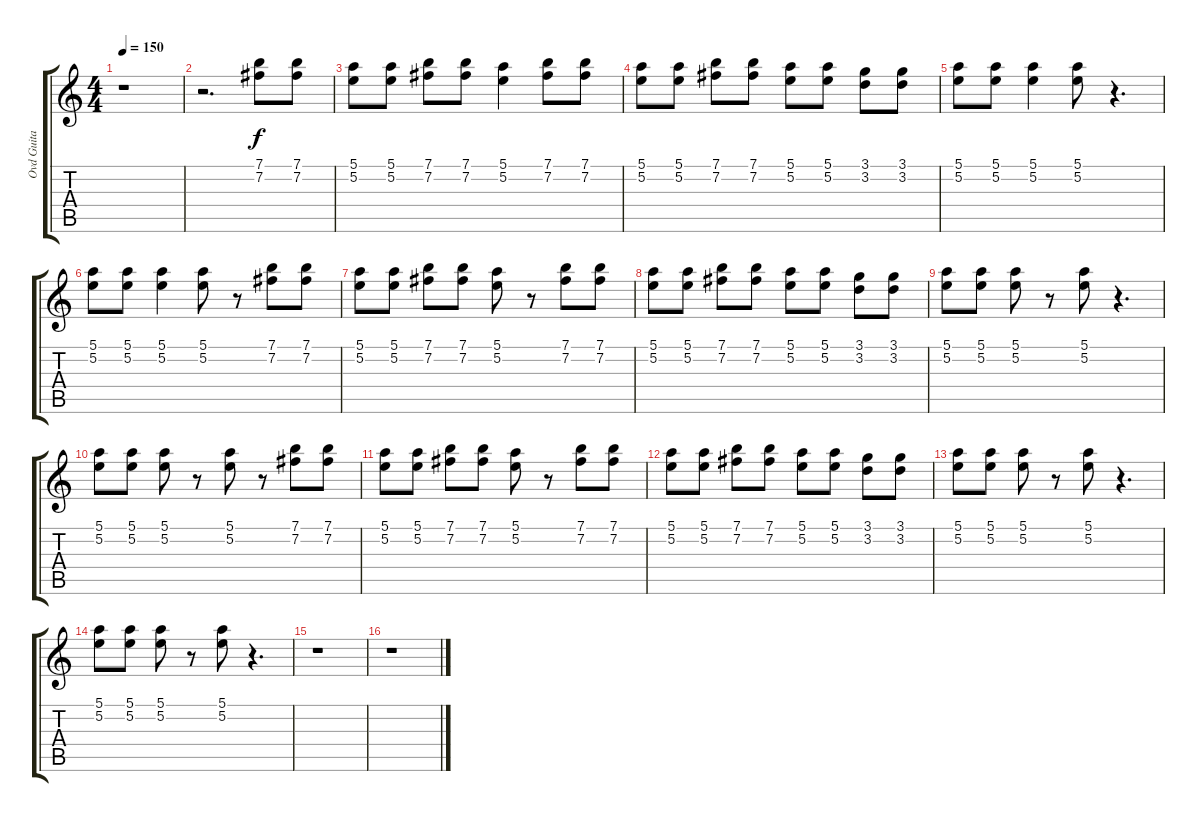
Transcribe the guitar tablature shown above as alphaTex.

\track ("Ovd Guita" "Ovd Guita") {instrument electricguitarclean}
\staff {score tabs}
\tuning (E4 B3 G3 D3 A2 E2) {hide}
\ts (4 4)
\tempo 150
\clef g2
\ks c
r.1{dy f instrument electricguitarclean} |
r.2{d} (7.1 7.2).8 (7.1 7.2).8 |
(5.1 5.2).8 (5.1 5.2).8 (7.1 7.2).8 (7.1 7.2).8 (5.1 5.2).4 (7.1 7.2).8 (7.1 7.2).8 |
(5.1 5.2).8 (5.1 5.2).8 (7.1 7.2).8 (7.1 7.2).8 (5.1 5.2).8 (5.1 5.2).8 (3.1 3.2).8 (3.1 3.2).8 |
(5.1 5.2).8 (5.1 5.2).8 (5.1 5.2).4 (5.1 5.2).8 r.4{d} |
(5.1 5.2).8 (5.1 5.2).8 (5.1 5.2).4 (5.1 5.2).8 r.8 (7.1 7.2).8 (7.1 7.2).8 |
(5.1 5.2).8 (5.1 5.2).8 (7.1 7.2).8 (7.1 7.2).8 (5.1 5.2).8 r.8 (7.1 7.2).8 (7.1 7.2).8 |
(5.1 5.2).8 (5.1 5.2).8 (7.1 7.2).8 (7.1 7.2).8 (5.1 5.2).8 (5.1 5.2).8 (3.1 3.2).8 (3.1 3.2).8 |
(5.1 5.2).8 (5.1 5.2).8 (5.1 5.2).8 r.8 (5.1 5.2).8 r.4{d} |
(5.1 5.2).8 (5.1 5.2).8 (5.1 5.2).8 r.8 (5.1 5.2).8 r.8 (7.1 7.2).8 (7.1 7.2).8 |
(5.1 5.2).8 (5.1 5.2).8 (7.1 7.2).8 (7.1 7.2).8 (5.1 5.2).8 r.8 (7.1 7.2).8 (7.1 7.2).8 |
(5.1 5.2).8 (5.1 5.2).8 (7.1 7.2).8 (7.1 7.2).8 (5.1 5.2).8 (5.1 5.2).8 (3.1 3.2).8 (3.1 3.2).8 |
(5.1 5.2).8 (5.1 5.2).8 (5.1 5.2).8 r.8 (5.1 5.2).8 r.4{d} |
(5.1 5.2).8 (5.1 5.2).8 (5.1 5.2).8 r.8 (5.1 5.2).8 r.4{d} |
r.1 |
r.1
